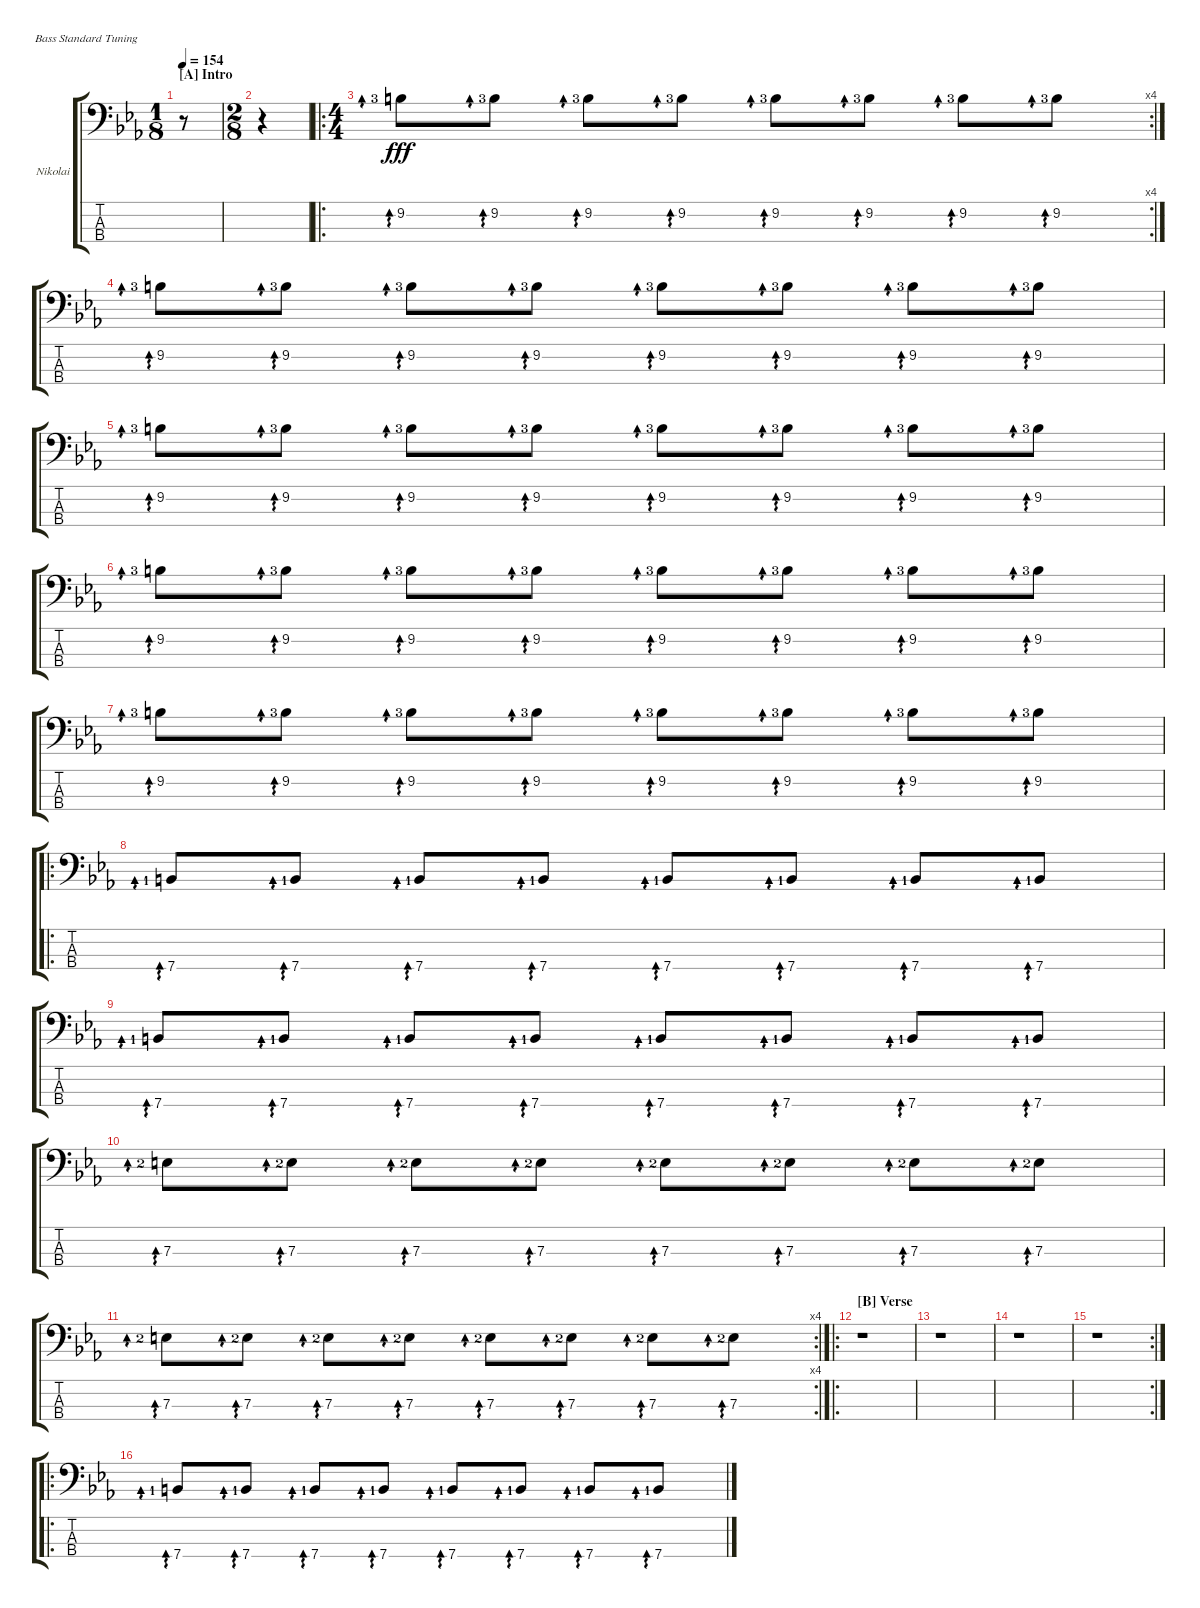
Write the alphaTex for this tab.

\defaultSystemsLayout 4
\bracketExtendMode groupsimilarinstruments
\firstSystemTrackNameOrientation horizontal
\otherSystemsTrackNameOrientation horizontal
\track ("Bass" "Nikolai ") {instrument electricbassfinger}
\staff {score tabs}
\tuning (G2 D2 A1 E1)
\ts (1 8)
\section ("A" "Intro")
\tempo 154
\clef f4
\scale
0.531496
\ks eb
r.8{dy fff instrument electricbassfinger} |
\ts (2 8)
\scale
0.467997 r.4 |
\ro
\rc 4
\ts (4 4)
9.2{lf 4}.8{ad 0 lyrics (0 "") lyrics (1 "") lyrics (2 "") lyrics (3 "") lyrics (4 "")} 9.2{lf 4}.8{ad 0 lyrics (0 "") lyrics (1 "") lyrics (2 "") lyrics (3 "") lyrics (4 "")} 9.2{lf 4}.8{ad 0 lyrics (0 "") lyrics (1 "") lyrics (2 "") lyrics (3 "") lyrics (4 "")} 9.2{lf 4}.8{ad 0 lyrics (0 "") lyrics (1 "") lyrics (2 "") lyrics (3 "") lyrics (4 "")} 9.2{lf 4}.8{ad 0 lyrics (0 "") lyrics (1 "") lyrics (2 "") lyrics (3 "") lyrics (4 "")} 9.2{lf 4}.8{ad 0 lyrics (0 "") lyrics (1 "") lyrics (2 "") lyrics (3 "") lyrics (4 "")} 9.2{lf 4}.8{ad 0 lyrics (0 "") lyrics (1 "") lyrics (2 "") lyrics (3 "") lyrics (4 "")} 9.2{lf 4}.8{ad 0 lyrics (0 "") lyrics (1 "") lyrics (2 "") lyrics (3 "") lyrics (4 "")} |
9.2{lf 4}.8{ad 0} 9.2{lf 4}.8{ad 0} 9.2{lf 4}.8{ad 0} 9.2{lf 4}.8{ad 0} 9.2{lf 4}.8{ad 0} 9.2{lf 4}.8{ad 0} 9.2{lf 4}.8{ad 0} 9.2{lf 4}.8{ad 0} |
9.2{lf 4}.8{ad 0} 9.2{lf 4}.8{ad 0} 9.2{lf 4}.8{ad 0} 9.2{lf 4}.8{ad 0} 9.2{lf 4}.8{ad 0} 9.2{lf 4}.8{ad 0} 9.2{lf 4}.8{ad 0} 9.2{lf 4}.8{ad 0} |
9.2{lf 4}.8{ad 0} 9.2{lf 4}.8{ad 0} 9.2{lf 4}.8{ad 0} 9.2{lf 4}.8{ad 0} 9.2{lf 4}.8{ad 0} 9.2{lf 4}.8{ad 0} 9.2{lf 4}.8{ad 0} 9.2{lf 4}.8{ad 0} |
9.2{lf 4}.8{ad 0} 9.2{lf 4}.8{ad 0} 9.2{lf 4}.8{ad 0} 9.2{lf 4}.8{ad 0} 9.2{lf 4}.8{ad 0} 9.2{lf 4}.8{ad 0} 9.2{lf 4}.8{ad 0} 9.2{lf 4}.8{ad 0} |
\ro
\scale
0.547708 7.4{lf 2}.8{ad 0 lyrics (0 "") lyrics (1 "") lyrics (2 "") lyrics (3 "") lyrics (4 "")} 7.4{lf 2}.8{ad 0 lyrics (0 "") lyrics (1 "") lyrics (2 "") lyrics (3 "") lyrics (4 "")} 7.4{lf 2}.8{ad 0 lyrics (0 "") lyrics (1 "") lyrics (2 "") lyrics (3 "") lyrics (4 "")} 7.4{lf 2}.8{ad 0 lyrics (0 "") lyrics (1 "") lyrics (2 "") lyrics (3 "") lyrics (4 "")} 7.4{lf 2}.8{ad 0 lyrics (0 "") lyrics (1 "") lyrics (2 "") lyrics (3 "") lyrics (4 "")} 7.4{lf 2}.8{ad 0 lyrics (0 "") lyrics (1 "") lyrics (2 "") lyrics (3 "") lyrics (4 "")} 7.4{lf 2}.8{ad 0 lyrics (0 "") lyrics (1 "") lyrics (2 "") lyrics (3 "") lyrics (4 "")} 7.4{lf 2}.8{ad 0 lyrics (0 "") lyrics (1 "") lyrics (2 "") lyrics (3 "") lyrics (4 "")} |
\scale
0.45222 7.4{lf 2}.8{ad 0} 7.4{lf 2}.8{ad 0} 7.4{lf 2}.8{ad 0} 7.4{lf 2}.8{ad 0} 7.4{lf 2}.8{ad 0} 7.4{lf 2}.8{ad 0} 7.4{lf 2}.8{ad 0} 7.4{lf 2}.8{ad 0} |
\scale
0.544793 7.3{lf 3}.8{ad 0 lyrics (0 "") lyrics (1 "") lyrics (2 "") lyrics (3 "") lyrics (4 "")} 7.3{lf 3}.8{ad 0 lyrics (0 "") lyrics (1 "") lyrics (2 "") lyrics (3 "") lyrics (4 "")} 7.3{lf 3}.8{ad 0 lyrics (0 "") lyrics (1 "") lyrics (2 "") lyrics (3 "") lyrics (4 "")} 7.3{lf 3}.8{ad 0 lyrics (0 "") lyrics (1 "") lyrics (2 "") lyrics (3 "") lyrics (4 "")} 7.3{lf 3}.8{ad 0 lyrics (0 "") lyrics (1 "") lyrics (2 "") lyrics (3 "") lyrics (4 "")} 7.3{lf 3}.8{ad 0 lyrics (0 "") lyrics (1 "") lyrics (2 "") lyrics (3 "") lyrics (4 "")} 7.3{lf 3}.8{ad 153 lyrics (0 "") lyrics (1 "") lyrics (2 "") lyrics (3 "") lyrics (4 "")} 7.3{lf 3}.8{ad 0 lyrics (0 "") lyrics (1 "") lyrics (2 "") lyrics (3 "") lyrics (4 "")} |
\rc 4
\scale
0.455215 7.3{lf 3}.8{ad 0} 7.3{lf 3}.8{ad 0} 7.3{lf 3}.8{ad 0} 7.3{lf 3}.8{ad 0} 7.3{lf 3}.8{ad 0} 7.3{lf 3}.8{ad 0} 7.3{lf 3}.8{ad 153} 7.3{lf 3}.8{ad 0} |
\ro
\section ("B" "Verse")
\scale
0.581152 r.1 |
\scale
0.418573 r.1 |
\scale
0.518223 r.1 |
\rc 2
\scale
0.481542 r.1 |
\ro
\scale
0.543418 7.4{lf 2}.8{ad 0} 7.4{lf 2}.8{ad 0} 7.4{lf 2}.8{ad 0} 7.4{lf 2}.8{ad 0} 7.4{lf 2}.8{ad 0} 7.4{lf 2}.8{ad 0} 7.4{lf 2}.8{ad 0} 7.4{lf 2}.8{ad 0}
